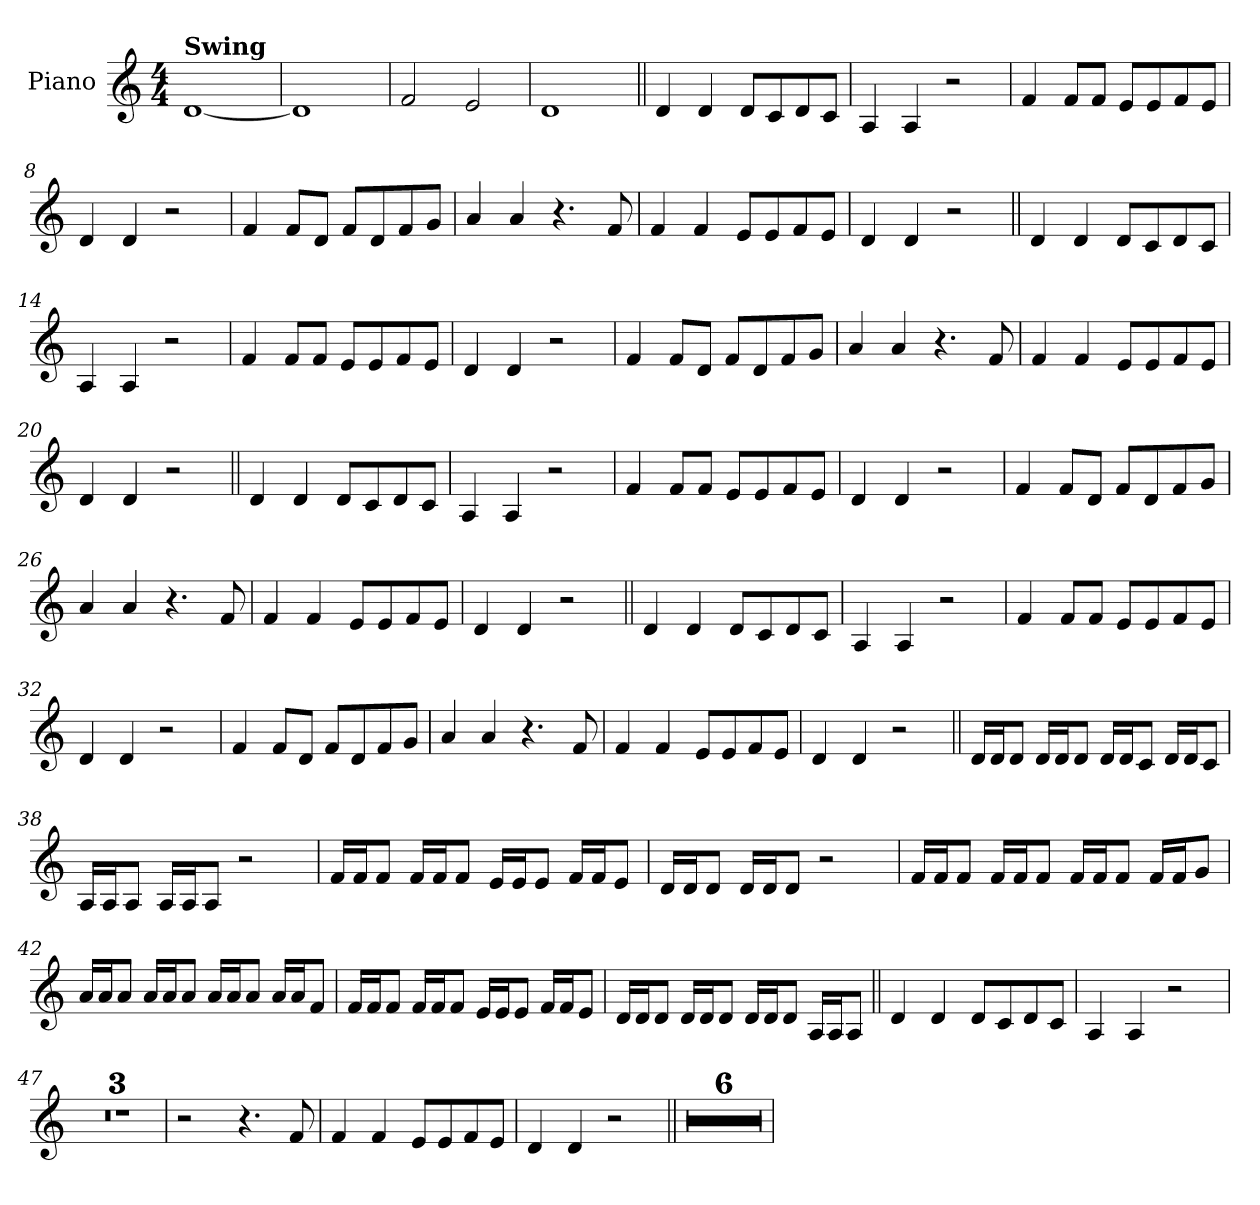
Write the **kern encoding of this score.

**kern
*part1
*staff1
*I"Piano
*I'Pno.
*clefG2
*k[]
*M4/4
*MM156
=1
!LO:TX:B:t=Swing
[1d!
=2
1d!]
=3
2f!
2e!
=4
1d!
=5||
4d
4d
8dL
8c
8d
8cJ
=6
4A
4A
2r
=7
4f
8fL
8fJ
8eL
8e
8f
8eJ
=8
4d
4d
2r
=9
4f
8fL
8dJ
8fL
8d
8f
8gJ
=10
4a
4a
4.r
8f
=11
4f
4f
8eL
8e
8f
8eJ
=12
4d
4d
2r
=13||
4d
4d
8dL
8c
8d
8cJ
=14
4A
4A
2r
=15
4f
8fL
8fJ
8eL
8e
8f
8eJ
=16
4d
4d
2r
=17
4f
8fL
8dJ
8fL
8d
8f
8gJ
=18
4a
4a
4.r
8f
=19
4f
4f
8eL
8e
8f
8eJ
=20
4d
4d
2r
=21||
4d
4d
8dL
8c
8d
8cJ
=22
4A
4A
2r
=23
4f
8fL
8fJ
8eL
8e
8f
8eJ
=24
4d
4d
2r
=25
4f
8fL
8dJ
8fL
8d
8f
8gJ
=26
4a
4a
4.r
8f
=27
4f
4f
8eL
8e
8f
8eJ
=28
4d
4d
2r
=29||
4d
4d
8dL
8c
8d
8cJ
=30
4A
4A
2r
=31
4f
8fL
8fJ
8eL
8e
8f
8eJ
=32
4d
4d
2r
=33
4f
8fL
8dJ
8fL
8d
8f
8gJ
=34
4a
4a
4.r
8f
=35
4f
4f
8eL
8e
8f
8eJ
=36
4d
4d
2r
=37||
16dLL
16dJ
8dJ
16dLL
16dJ
8dJ
16dLL
16dJ
8cJ
16dLL
16dJ
8cJ
=38
16ALL
16AJ
8AJ
16ALL
16AJ
8AJ
2r
=39
16fLL
16fJ
8fJ
16fLL
16fJ
8fJ
16eLL
16eJ
8eJ
16fLL
16fJ
8eJ
=40
16dLL
16dJ
8dJ
16dLL
16dJ
8dJ
2r
=41
16fLL
16fJ
8fJ
16fLL
16fJ
8fJ
16fLL
16fJ
8fJ
16fLL
16fJ
8gJ
=42
16aLL
16aJ
8aJ
16aLL
16aJ
8aJ
16aLL
16aJ
8aJ
16aLL
16aJ
8fJ
=43
16fLL
16fJ
8fJ
16fLL
16fJ
8fJ
16eLL
16eJ
8eJ
16fLL
16fJ
8eJ
=44
16dLL
16dJ
8dJ
16dLL
16dJ
8dJ
16dLL
16dJ
8dJ
16ALL
16AJ
8AJ
=45||
4d
4d
8dL
8c
8d
8cJ
=46
4A
4A
2r
=47
1r
=48
1r
=49
1r
=50
2r
4.r
8f
=51
4f
4f
8eL
8e
8f
8eJ
=52
4d
4d
2r
=53||
1r
=54
1r
=55
1r
=56
1r
=57
1r
=58
1r
=
*-
